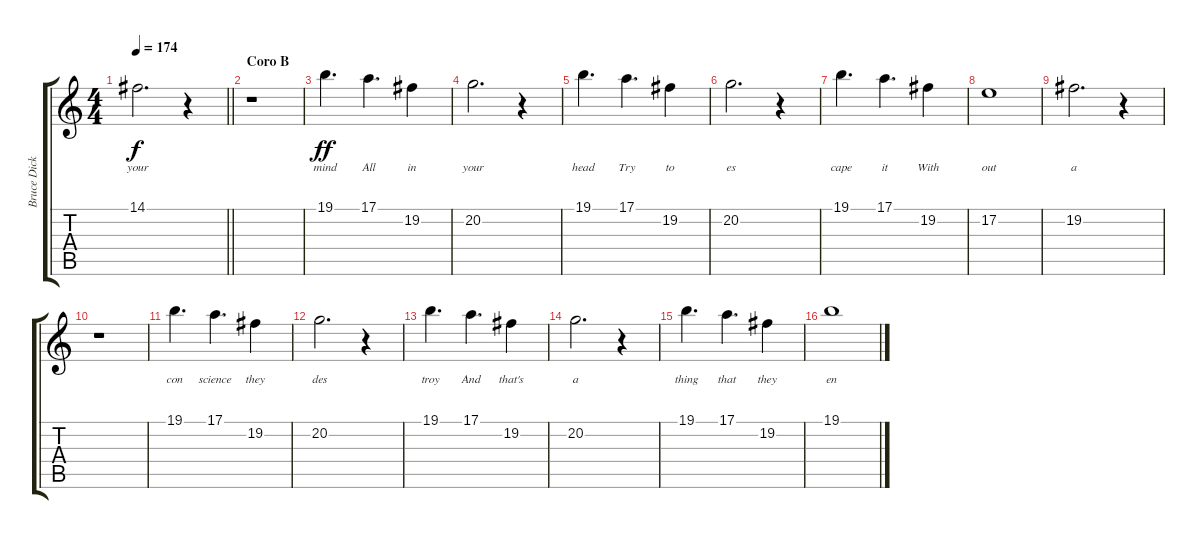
\track ("Bruce Dickinson" "Bruce Dick") {instrument lead2sawtooth}
\staff {score tabs}
\tuning (E4 B3 G3 D3 A2 E2) {hide}
\ts (4 4)
\tempo 174
\clef g2
\barLineRight lightlight
\ks c
14.1{t}.2{d lyrics (0 "your") lyrics (1 "") lyrics (2 "") lyrics (3 "") lyrics (4 "") dy f} r.4 |
\section ("" "Coro B")
r.1 |
19.1.4{d lyrics (0 "mind") lyrics (1 "") lyrics (2 "") lyrics (3 "") lyrics (4 "") dy ff} 17.1.4{d lyrics (0 "All") lyrics (1 "") lyrics (2 "") lyrics (3 "") lyrics (4 "")} 19.2.4{lyrics (0 "in") lyrics (1 "") lyrics (2 "") lyrics (3 "") lyrics (4 "")} |
20.2.2{d lyrics (0 "your") lyrics (1 "") lyrics (2 "") lyrics (3 "") lyrics (4 "")} r.4 |
19.1.4{d lyrics (0 "head") lyrics (1 "") lyrics (2 "") lyrics (3 "") lyrics (4 "")} 17.1.4{d lyrics (0 "Try") lyrics (1 "") lyrics (2 "") lyrics (3 "") lyrics (4 "")} 19.2.4{lyrics (0 "to") lyrics (1 "") lyrics (2 "") lyrics (3 "") lyrics (4 "")} |
20.2.2{d lyrics (0 "es") lyrics (1 "") lyrics (2 "") lyrics (3 "") lyrics (4 "")} r.4 |
19.1.4{d lyrics (0 "cape") lyrics (1 "") lyrics (2 "") lyrics (3 "") lyrics (4 "")} 17.1.4{d lyrics (0 "it") lyrics (1 "") lyrics (2 "") lyrics (3 "") lyrics (4 "")} 19.2.4{lyrics (0 "With") lyrics (1 "") lyrics (2 "") lyrics (3 "") lyrics (4 "")} |
17.2.1{lyrics (0 "out") lyrics (1 "") lyrics (2 "") lyrics (3 "") lyrics (4 "")} |
19.2.2{d lyrics (0 "a") lyrics (1 "") lyrics (2 "") lyrics (3 "") lyrics (4 "")} r.4 |
r.1 |
19.1.4{d lyrics (0 "con") lyrics (1 "") lyrics (2 "") lyrics (3 "") lyrics (4 "")} 17.1.4{d lyrics (0 "science") lyrics (1 "") lyrics (2 "") lyrics (3 "") lyrics (4 "")} 19.2.4{lyrics (0 "they") lyrics (1 "") lyrics (2 "") lyrics (3 "") lyrics (4 "")} |
20.2.2{d lyrics (0 "des") lyrics (1 "") lyrics (2 "") lyrics (3 "") lyrics (4 "")} r.4 |
19.1.4{d lyrics (0 "troy") lyrics (1 "") lyrics (2 "") lyrics (3 "") lyrics (4 "")} 17.1.4{d lyrics (0 "And") lyrics (1 "") lyrics (2 "") lyrics (3 "") lyrics (4 "")} 19.2.4{lyrics (0 "that's") lyrics (1 "") lyrics (2 "") lyrics (3 "") lyrics (4 "")} |
20.2.2{d lyrics (0 "a") lyrics (1 "") lyrics (2 "") lyrics (3 "") lyrics (4 "")} r.4 |
19.1.4{d lyrics (0 "thing") lyrics (1 "") lyrics (2 "") lyrics (3 "") lyrics (4 "")} 17.1.4{d lyrics (0 "that") lyrics (1 "") lyrics (2 "") lyrics (3 "") lyrics (4 "")} 19.2.4{lyrics (0 "they") lyrics (1 "") lyrics (2 "") lyrics (3 "") lyrics (4 "")} |
19.1.1{lyrics (0 "en") lyrics (1 "") lyrics (2 "") lyrics (3 "") lyrics (4 "")}
